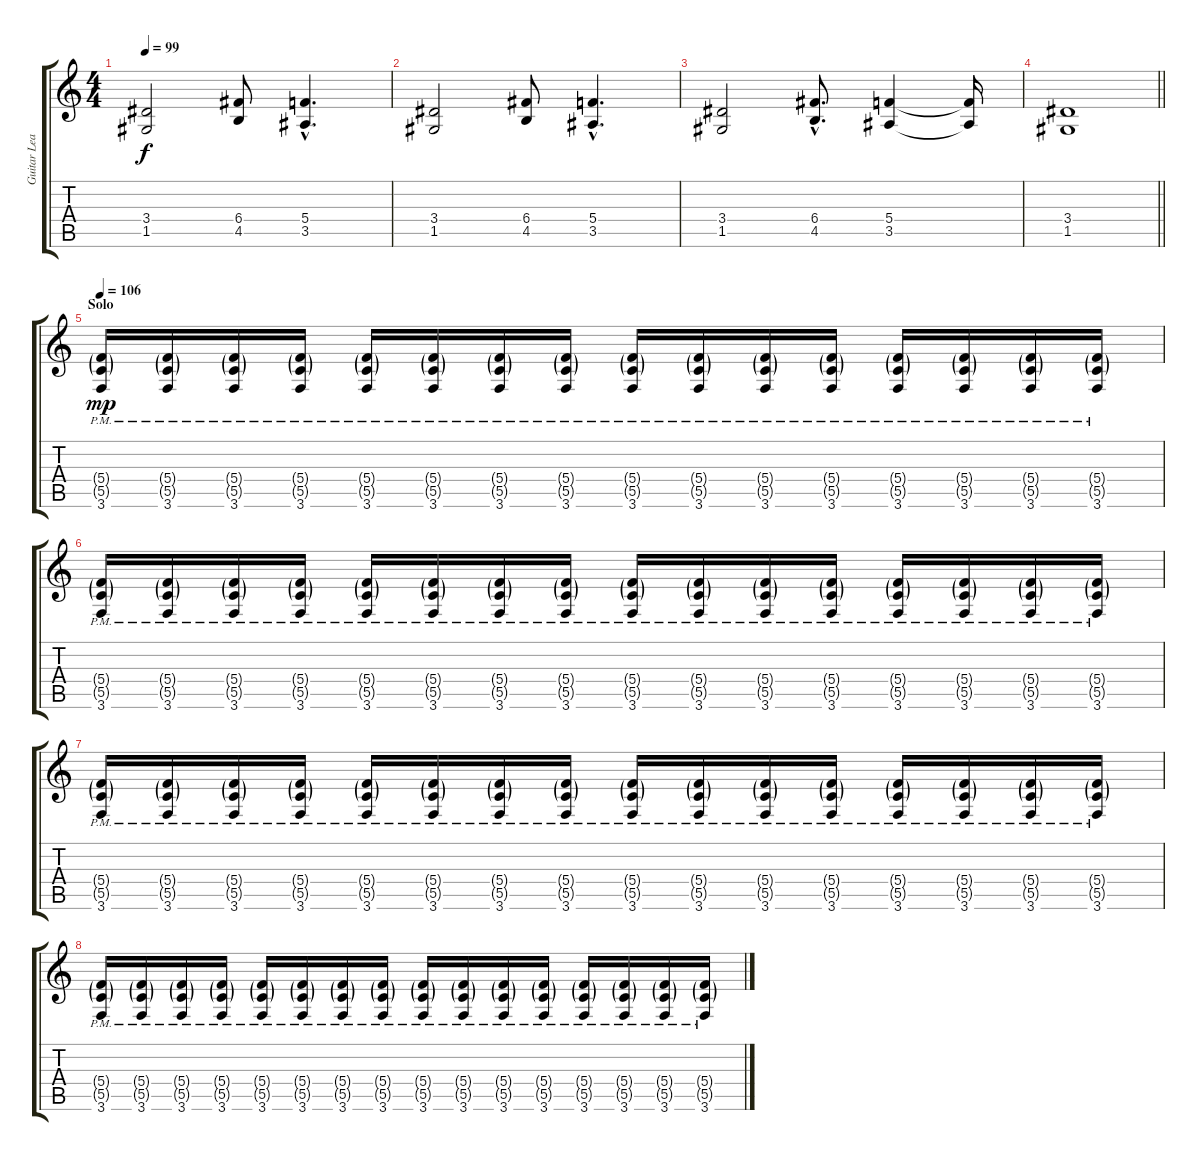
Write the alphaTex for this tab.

\track ("Guitar Lead 2" "Guitar Lea") {instrument distortionguitar}
\staff {score tabs}
\tuning (D4 A3 F3 C3 G2 D2) {hide}
\ts (4 4)
\tempo 99
\clef g2
\ks c
(3.4 1.5).2{dy f} (6.4 4.5).8 (5.4{hac} 3.5{hac}).4{d} |
(3.4 1.5).2 (6.4 4.5).8 (5.4{hac} 3.5{hac}).4{d} |
(3.4 1.5).2 (6.4{hac} 4.5{hac}).8{d} (5.4 3.5).4 (5.4{t} 3.5{t}).16 |
\barLineRight lightlight
(3.4 1.5).1 |
\section ("" "Solo")
\tempo 106
(5.4{g pm} 5.5{g pm} 3.6{pm}).16{dy mp} (5.4{g pm} 5.5{g pm} 3.6{pm}).16 (5.4{g pm} 5.5{g pm} 3.6{pm}).16 (5.4{g pm} 5.5{g pm} 3.6{pm}).16 (5.4{g pm} 5.5{g pm} 3.6{pm}).16 (5.4{g pm} 5.5{g pm} 3.6{pm}).16 (5.4{g pm} 5.5{g pm} 3.6{pm}).16 (5.4{g pm} 5.5{g pm} 3.6{pm}).16 (5.4{g pm} 5.5{g pm} 3.6{pm}).16 (5.4{g pm} 5.5{g pm} 3.6{pm}).16 (5.4{g pm} 5.5{g pm} 3.6{pm}).16 (5.4{g pm} 5.5{g pm} 3.6{pm}).16 (5.4{g pm} 5.5{g pm} 3.6{pm}).16 (5.4{g pm} 5.5{g pm} 3.6{pm}).16 (5.4{g pm} 5.5{g pm} 3.6{pm}).16 (5.4{g pm} 5.5{g pm} 3.6{pm}).16 |
(5.4{g pm} 5.5{g pm} 3.6{pm}).16 (5.4{g pm} 5.5{g pm} 3.6{pm}).16 (5.4{g pm} 5.5{g pm} 3.6{pm}).16 (5.4{g pm} 5.5{g pm} 3.6{pm}).16 (5.4{g pm} 5.5{g pm} 3.6{pm}).16 (5.4{g pm} 5.5{g pm} 3.6{pm}).16 (5.4{g pm} 5.5{g pm} 3.6{pm}).16 (5.4{g pm} 5.5{g pm} 3.6{pm}).16 (5.4{g pm} 5.5{g pm} 3.6{pm}).16 (5.4{g pm} 5.5{g pm} 3.6{pm}).16 (5.4{g pm} 5.5{g pm} 3.6{pm}).16 (5.4{g pm} 5.5{g pm} 3.6{pm}).16 (5.4{g pm} 5.5{g pm} 3.6{pm}).16 (5.4{g pm} 5.5{g pm} 3.6{pm}).16 (5.4{g pm} 5.5{g pm} 3.6{pm}).16 (5.4{g pm} 5.5{g pm} 3.6{pm}).16 |
(5.4{g pm} 5.5{g pm} 3.6{pm}).16 (5.4{g pm} 5.5{g pm} 3.6{pm}).16 (5.4{g pm} 5.5{g pm} 3.6{pm}).16 (5.4{g pm} 5.5{g pm} 3.6{pm}).16 (5.4{g pm} 5.5{g pm} 3.6{pm}).16 (5.4{g pm} 5.5{g pm} 3.6{pm}).16 (5.4{g pm} 5.5{g pm} 3.6{pm}).16 (5.4{g pm} 5.5{g pm} 3.6{pm}).16 (5.4{g pm} 5.5{g pm} 3.6{pm}).16 (5.4{g pm} 5.5{g pm} 3.6{pm}).16 (5.4{g pm} 5.5{g pm} 3.6{pm}).16 (5.4{g pm} 5.5{g pm} 3.6{pm}).16 (5.4{g pm} 5.5{g pm} 3.6{pm}).16 (5.4{g pm} 5.5{g pm} 3.6{pm}).16 (5.4{g pm} 5.5{g pm} 3.6{pm}).16 (5.4{g pm} 5.5{g pm} 3.6{pm}).16 |
(5.4{g pm} 5.5{g pm} 3.6{pm}).16 (5.4{g pm} 5.5{g pm} 3.6{pm}).16 (5.4{g pm} 5.5{g pm} 3.6{pm}).16 (5.4{g pm} 5.5{g pm} 3.6{pm}).16 (5.4{g pm} 5.5{g pm} 3.6{pm}).16 (5.4{g pm} 5.5{g pm} 3.6{pm}).16 (5.4{g pm} 5.5{g pm} 3.6{pm}).16 (5.4{g pm} 5.5{g pm} 3.6{pm}).16 (5.4{g pm} 5.5{g pm} 3.6{pm}).16 (5.4{g pm} 5.5{g pm} 3.6{pm}).16 (5.4{g pm} 5.5{g pm} 3.6{pm}).16 (5.4{g pm} 5.5{g pm} 3.6{pm}).16 (5.4{g pm} 5.5{g pm} 3.6{pm}).16 (5.4{g pm} 5.5{g pm} 3.6{pm}).16 (5.4{g pm} 5.5{g pm} 3.6{pm}).16 (5.4{g pm} 5.5{g pm} 3.6{pm}).16
